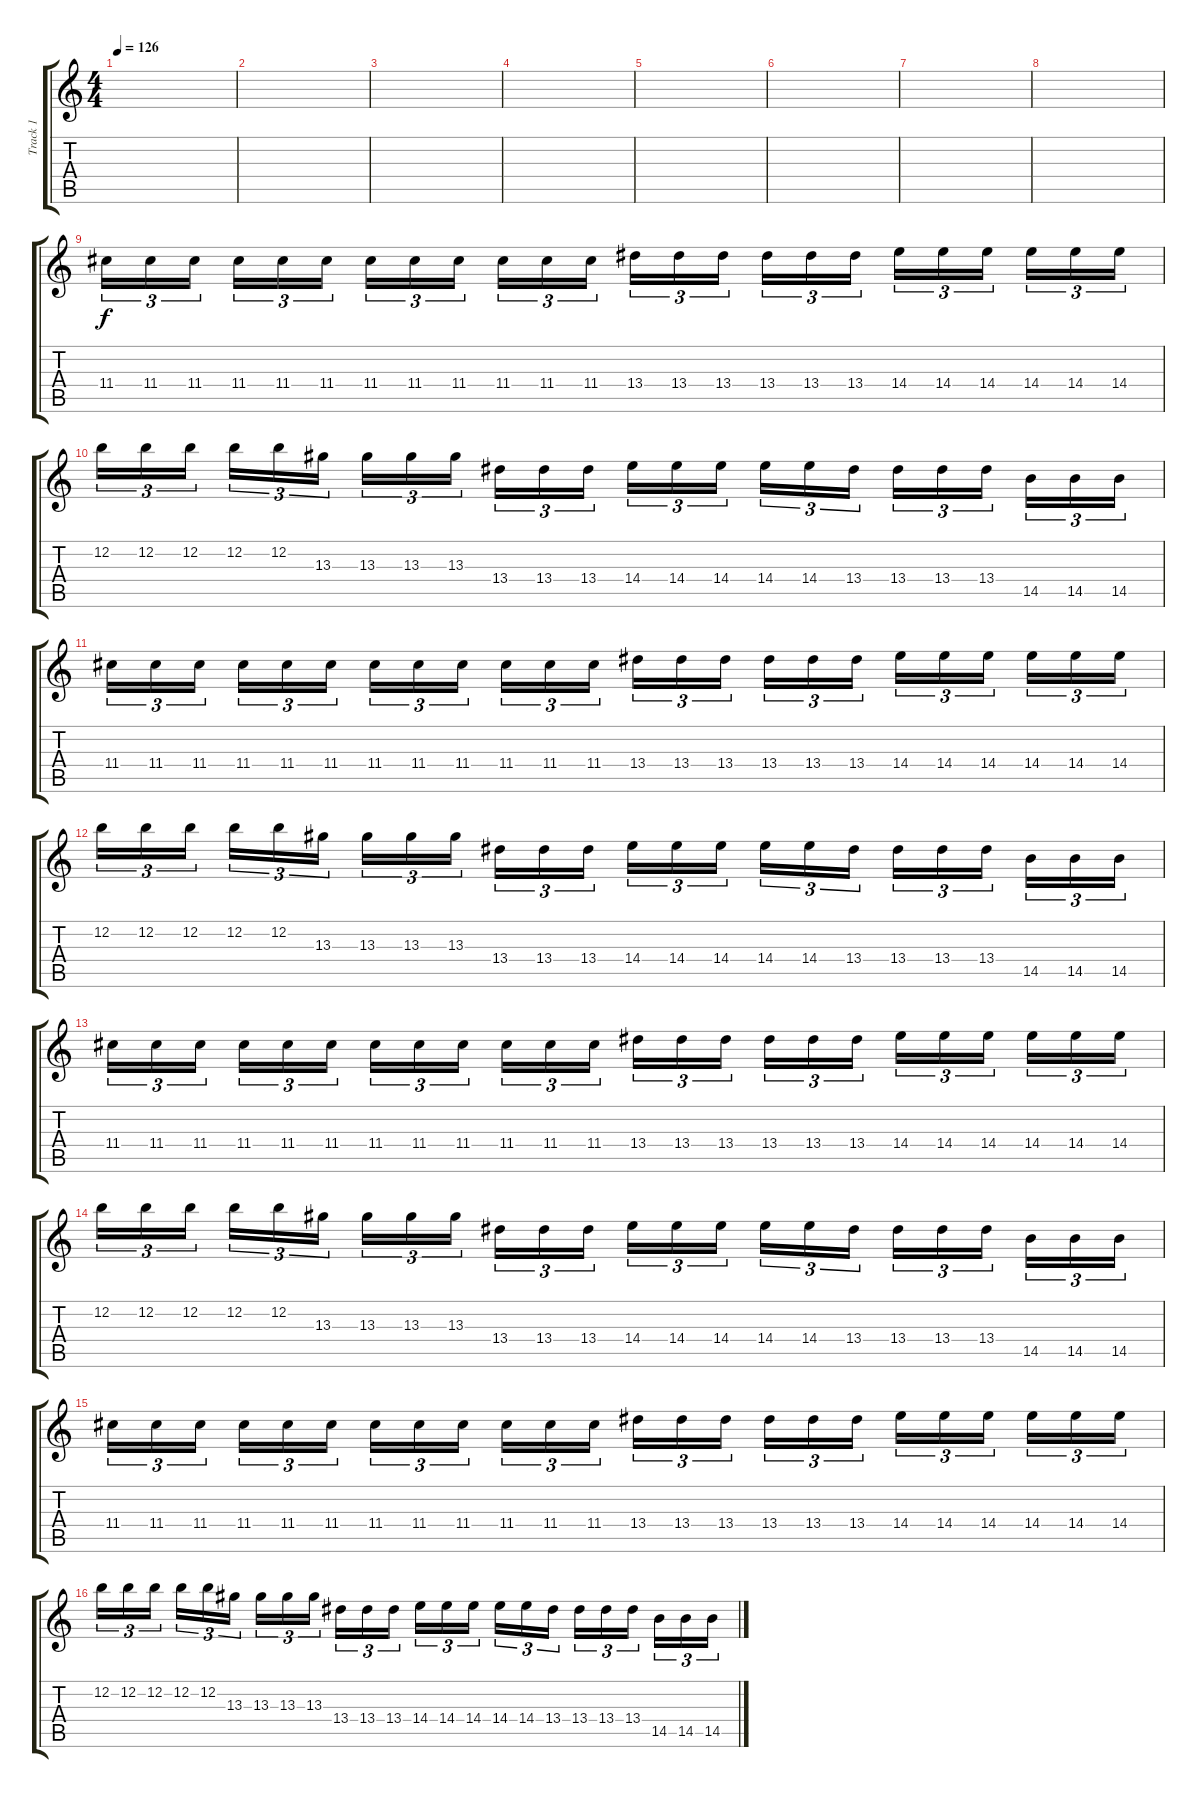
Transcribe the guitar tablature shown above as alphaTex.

\track ("Track 1" "Track 1") {instrument overdrivenguitar}
\staff {score tabs}
\tuning (E4 B3 G3 D3 A2 E2) {hide}
\ts (4 4)
\tempo 126
\clef g2
\ks c
|
|
|
|
|
|
|
|
11.4.16{tu (3 2)} 11.4.16{tu (3 2)} 11.4.16{tu (3 2) beam splitsecondary} 11.4.16{tu (3 2)} 11.4.16{tu (3 2)} 11.4.16{tu (3 2)} 11.4.16{tu (3 2)} 11.4.16{tu (3 2)} 11.4.16{tu (3 2) beam splitsecondary} 11.4.16{tu (3 2)} 11.4.16{tu (3 2)} 11.4.16{tu (3 2)} 13.4.16{tu (3 2)} 13.4.16{tu (3 2)} 13.4.16{tu (3 2) beam splitsecondary} 13.4.16{tu (3 2)} 13.4.16{tu (3 2)} 13.4.16{tu (3 2)} 14.4.16{tu (3 2)} 14.4.16{tu (3 2)} 14.4.16{tu (3 2) beam splitsecondary} 14.4.16{tu (3 2)} 14.4.16{tu (3 2)} 14.4.16{tu (3 2)} |
12.2.16{tu (3 2)} 12.2.16{tu (3 2)} 12.2.16{tu (3 2) beam splitsecondary} 12.2.16{tu (3 2)} 12.2.16{tu (3 2)} 13.3.16{tu (3 2)} 13.3.16{tu (3 2)} 13.3.16{tu (3 2)} 13.3.16{tu (3 2) beam splitsecondary} 13.4.16{tu (3 2)} 13.4.16{tu (3 2)} 13.4.16{tu (3 2)} 14.4.16{tu (3 2)} 14.4.16{tu (3 2)} 14.4.16{tu (3 2) beam splitsecondary} 14.4.16{tu (3 2)} 14.4.16{tu (3 2)} 13.4.16{tu (3 2)} 13.4.16{tu (3 2)} 13.4.16{tu (3 2)} 13.4.16{tu (3 2) beam splitsecondary} 14.5.16{tu (3 2)} 14.5.16{tu (3 2)} 14.5.16{tu (3 2)} |
11.4.16{tu (3 2)} 11.4.16{tu (3 2)} 11.4.16{tu (3 2) beam splitsecondary} 11.4.16{tu (3 2)} 11.4.16{tu (3 2)} 11.4.16{tu (3 2)} 11.4.16{tu (3 2)} 11.4.16{tu (3 2)} 11.4.16{tu (3 2) beam splitsecondary} 11.4.16{tu (3 2)} 11.4.16{tu (3 2)} 11.4.16{tu (3 2)} 13.4.16{tu (3 2)} 13.4.16{tu (3 2)} 13.4.16{tu (3 2) beam splitsecondary} 13.4.16{tu (3 2)} 13.4.16{tu (3 2)} 13.4.16{tu (3 2)} 14.4.16{tu (3 2)} 14.4.16{tu (3 2)} 14.4.16{tu (3 2) beam splitsecondary} 14.4.16{tu (3 2)} 14.4.16{tu (3 2)} 14.4.16{tu (3 2)} |
12.2.16{tu (3 2)} 12.2.16{tu (3 2)} 12.2.16{tu (3 2) beam splitsecondary} 12.2.16{tu (3 2)} 12.2.16{tu (3 2)} 13.3.16{tu (3 2)} 13.3.16{tu (3 2)} 13.3.16{tu (3 2)} 13.3.16{tu (3 2) beam splitsecondary} 13.4.16{tu (3 2)} 13.4.16{tu (3 2)} 13.4.16{tu (3 2)} 14.4.16{tu (3 2)} 14.4.16{tu (3 2)} 14.4.16{tu (3 2) beam splitsecondary} 14.4.16{tu (3 2)} 14.4.16{tu (3 2)} 13.4.16{tu (3 2)} 13.4.16{tu (3 2)} 13.4.16{tu (3 2)} 13.4.16{tu (3 2) beam splitsecondary} 14.5.16{tu (3 2)} 14.5.16{tu (3 2)} 14.5.16{tu (3 2)} |
11.4.16{tu (3 2)} 11.4.16{tu (3 2)} 11.4.16{tu (3 2) beam splitsecondary} 11.4.16{tu (3 2)} 11.4.16{tu (3 2)} 11.4.16{tu (3 2)} 11.4.16{tu (3 2)} 11.4.16{tu (3 2)} 11.4.16{tu (3 2) beam splitsecondary} 11.4.16{tu (3 2)} 11.4.16{tu (3 2)} 11.4.16{tu (3 2)} 13.4.16{tu (3 2)} 13.4.16{tu (3 2)} 13.4.16{tu (3 2) beam splitsecondary} 13.4.16{tu (3 2)} 13.4.16{tu (3 2)} 13.4.16{tu (3 2)} 14.4.16{tu (3 2)} 14.4.16{tu (3 2)} 14.4.16{tu (3 2) beam splitsecondary} 14.4.16{tu (3 2)} 14.4.16{tu (3 2)} 14.4.16{tu (3 2)} |
12.2.16{tu (3 2)} 12.2.16{tu (3 2)} 12.2.16{tu (3 2) beam splitsecondary} 12.2.16{tu (3 2)} 12.2.16{tu (3 2)} 13.3.16{tu (3 2)} 13.3.16{tu (3 2)} 13.3.16{tu (3 2)} 13.3.16{tu (3 2) beam splitsecondary} 13.4.16{tu (3 2)} 13.4.16{tu (3 2)} 13.4.16{tu (3 2)} 14.4.16{tu (3 2)} 14.4.16{tu (3 2)} 14.4.16{tu (3 2) beam splitsecondary} 14.4.16{tu (3 2)} 14.4.16{tu (3 2)} 13.4.16{tu (3 2)} 13.4.16{tu (3 2)} 13.4.16{tu (3 2)} 13.4.16{tu (3 2) beam splitsecondary} 14.5.16{tu (3 2)} 14.5.16{tu (3 2)} 14.5.16{tu (3 2)} |
11.4.16{tu (3 2)} 11.4.16{tu (3 2)} 11.4.16{tu (3 2) beam splitsecondary} 11.4.16{tu (3 2)} 11.4.16{tu (3 2)} 11.4.16{tu (3 2)} 11.4.16{tu (3 2)} 11.4.16{tu (3 2)} 11.4.16{tu (3 2) beam splitsecondary} 11.4.16{tu (3 2)} 11.4.16{tu (3 2)} 11.4.16{tu (3 2)} 13.4.16{tu (3 2)} 13.4.16{tu (3 2)} 13.4.16{tu (3 2) beam splitsecondary} 13.4.16{tu (3 2)} 13.4.16{tu (3 2)} 13.4.16{tu (3 2)} 14.4.16{tu (3 2)} 14.4.16{tu (3 2)} 14.4.16{tu (3 2) beam splitsecondary} 14.4.16{tu (3 2)} 14.4.16{tu (3 2)} 14.4.16{tu (3 2)} |
12.2.16{tu (3 2)} 12.2.16{tu (3 2)} 12.2.16{tu (3 2) beam splitsecondary} 12.2.16{tu (3 2)} 12.2.16{tu (3 2)} 13.3.16{tu (3 2)} 13.3.16{tu (3 2)} 13.3.16{tu (3 2)} 13.3.16{tu (3 2) beam splitsecondary} 13.4.16{tu (3 2)} 13.4.16{tu (3 2)} 13.4.16{tu (3 2)} 14.4.16{tu (3 2)} 14.4.16{tu (3 2)} 14.4.16{tu (3 2) beam splitsecondary} 14.4.16{tu (3 2)} 14.4.16{tu (3 2)} 13.4.16{tu (3 2)} 13.4.16{tu (3 2)} 13.4.16{tu (3 2)} 13.4.16{tu (3 2) beam splitsecondary} 14.5.16{tu (3 2)} 14.5.16{tu (3 2)} 14.5.16{tu (3 2)}
